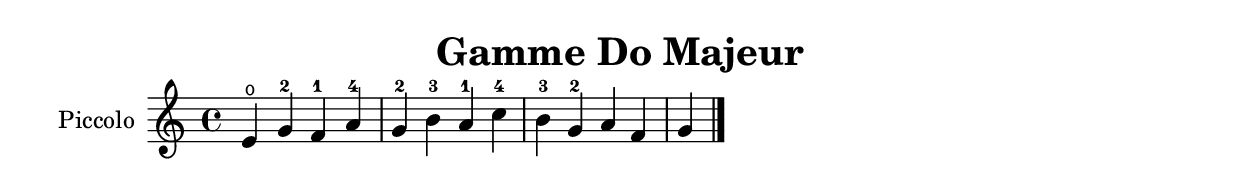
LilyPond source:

#(set-global-staff-size 21)

\version "2.18.2"
\header {
  title    = "Gamme Do Majeur"
  composer = ""
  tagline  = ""
}

\score {
  \new Staff
   \with {instrumentName = #"Piccolo "}
   {
   \language "italiano"
   \override Hairpin.to-barline = ##f
   \time 4/4
   \key do \major
   \clef treble
   mi'4\open sol'4-2 fa'4-1 la'4-4 sol'4-2 si'4-3 la'4-1
   do''4-4 si'4-3 sol'4-2 la'4 fa'4 sol'4
   \bar "|."
 }
}
